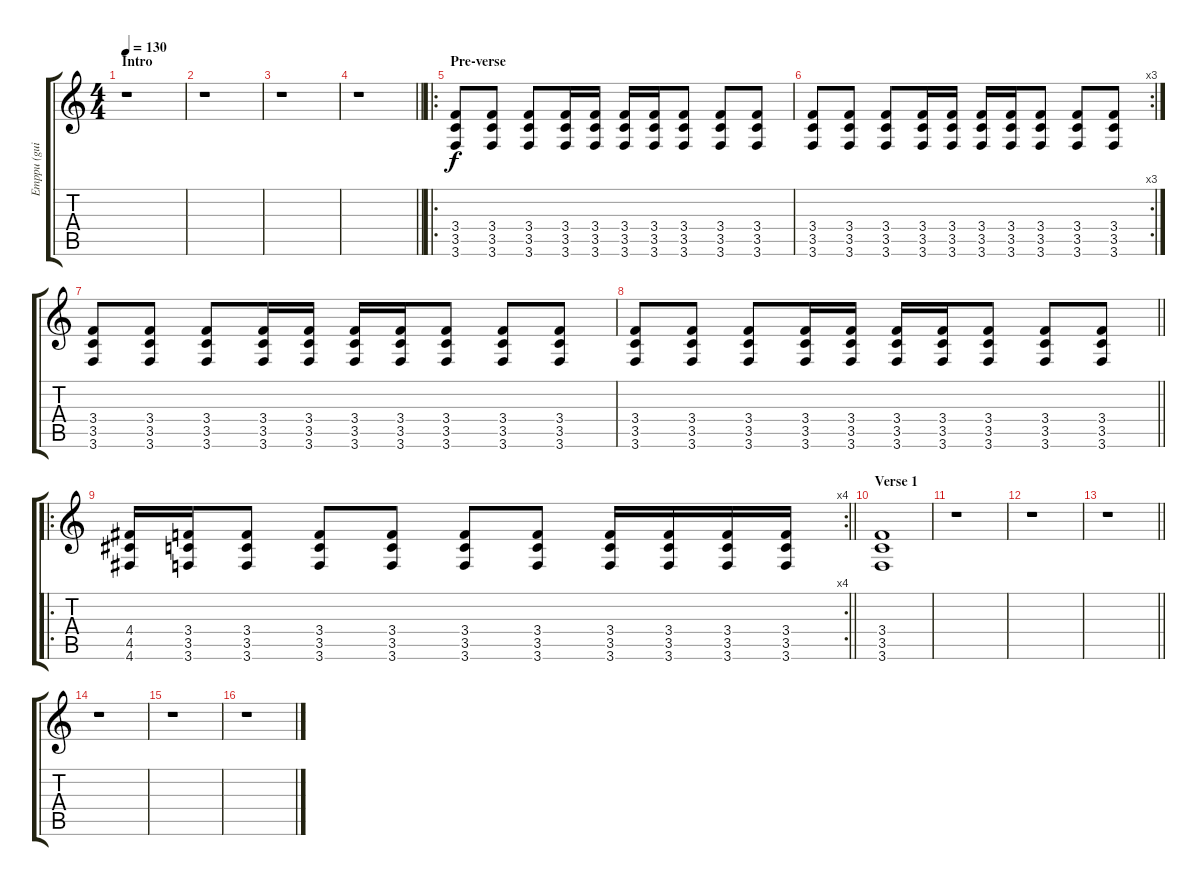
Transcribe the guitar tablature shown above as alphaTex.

\track ("Emppu (guitar 2)" "Emppu (gui") {instrument overdrivenguitar}
\staff {score tabs}
\tuning (E4 B3 G3 D3 A2 D2) {hide}
\ts (4 4)
\section ("" "Intro")
\tempo 130
\clef g2
\ks c
r.1{dy f instrument overdrivenguitar} |
r.1 |
r.1 |
\barLineRight lightlight
r.1 |
\ro
\section ("" "Pre-verse")
(3.4 3.5 3.6).8 (3.4 3.5 3.6).8 (3.4 3.5 3.6).8 (3.4 3.5 3.6).16 (3.4 3.5 3.6).16 (3.4 3.5 3.6).16 (3.4 3.5 3.6).16 (3.4 3.5 3.6).8 (3.4 3.5 3.6).8 (3.4 3.5 3.6).8 |
\rc 3
(3.4 3.5 3.6).8 (3.4 3.5 3.6).8 (3.4 3.5 3.6).8 (3.4 3.5 3.6).16 (3.4 3.5 3.6).16 (3.4 3.5 3.6).16 (3.4 3.5 3.6).16 (3.4 3.5 3.6).8 (3.4 3.5 3.6).8 (3.4 3.5 3.6).8 |
(3.4 3.5 3.6).8 (3.4 3.5 3.6).8 (3.4 3.5 3.6).8 (3.4 3.5 3.6).16 (3.4 3.5 3.6).16 (3.4 3.5 3.6).16 (3.4 3.5 3.6).16 (3.4 3.5 3.6).8 (3.4 3.5 3.6).8 (3.4 3.5 3.6).8 |
\barLineRight lightlight
(3.4 3.5 3.6).8 (3.4 3.5 3.6).8 (3.4 3.5 3.6).8 (3.4 3.5 3.6).16 (3.4 3.5 3.6).16 (3.4 3.5 3.6).16 (3.4 3.5 3.6).16 (3.4 3.5 3.6).8 (3.4 3.5 3.6).8 (3.4 3.5 3.6).8 |
\ro
\rc 4
\barLineRight lightlight
(4.4 4.5 4.6).16 (3.4 3.5 3.6).16 (3.4 3.5 3.6).8 (3.4 3.5 3.6).8 (3.4 3.5 3.6).8 (3.4 3.5 3.6).8 (3.4 3.5 3.6).8 (3.4 3.5 3.6).16 (3.4 3.5 3.6).16 (3.4 3.5 3.6).16 (3.4 3.5 3.6).16 |
\section ("" "Verse 1")
(3.4 3.5 3.6).1 |
r.1 |
r.1 |
\barLineRight lightlight
r.1 |
r.1 |
r.1 |
r.1
